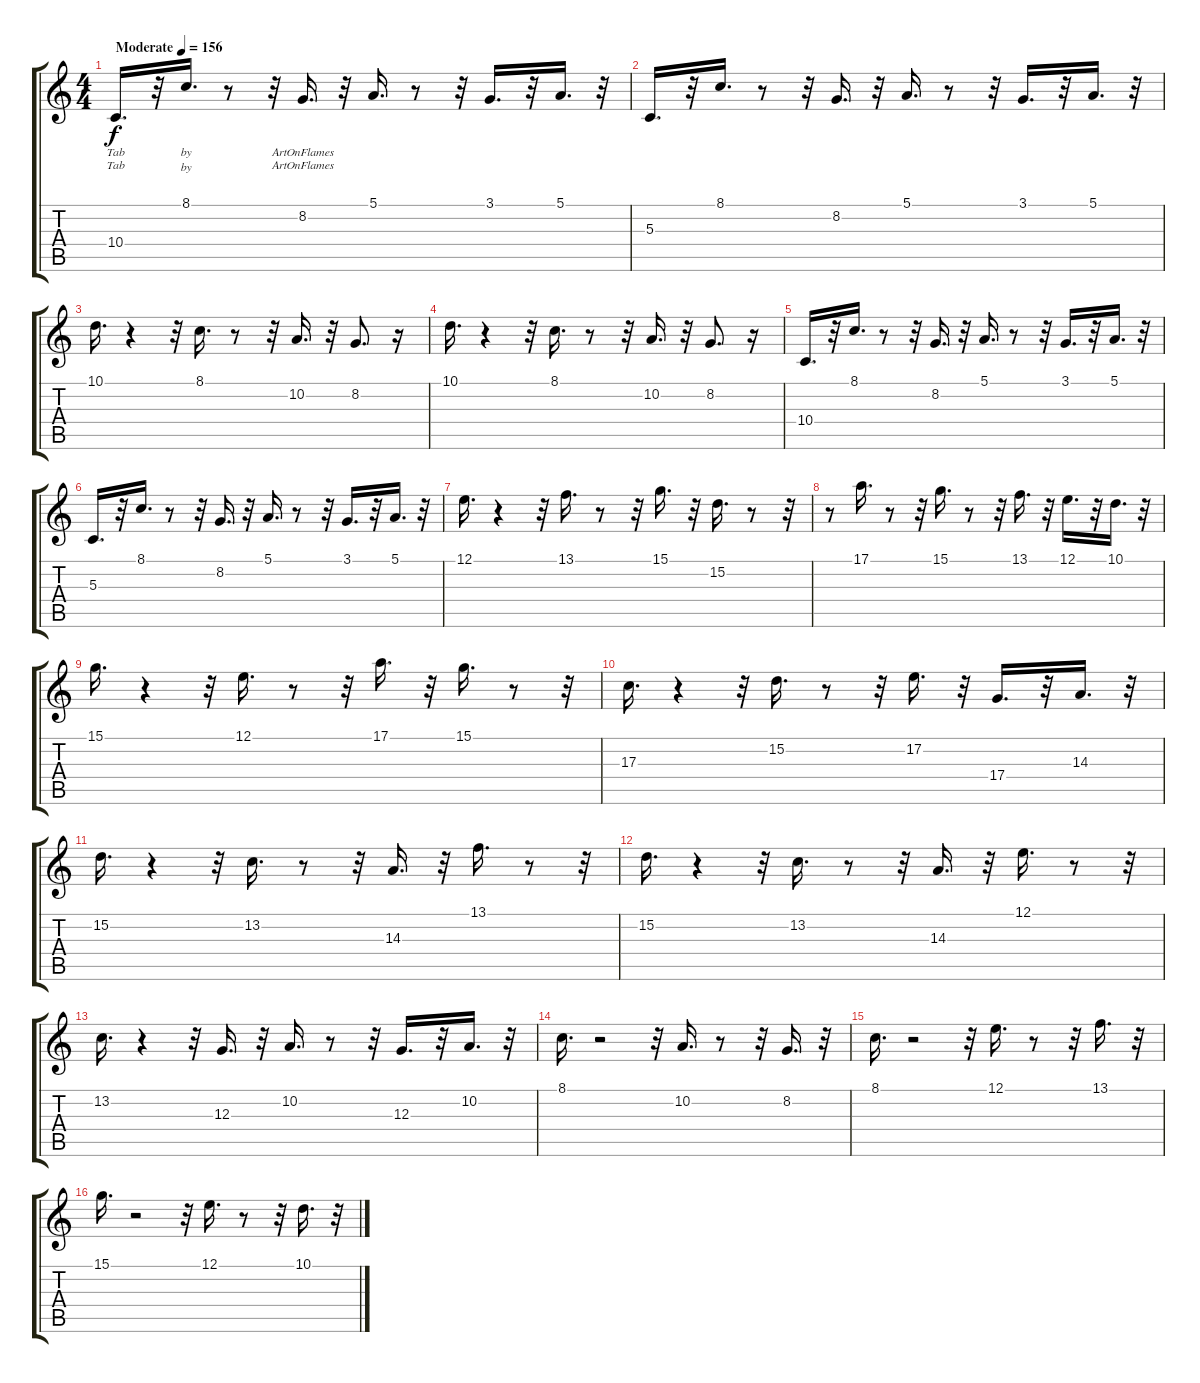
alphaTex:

\track "" {instrument marimba}
\staff {score tabs}
\tuning (E4 B3 G3 D3 A2 E2) {hide}
\ts (4 4)
\tempo (156 "Moderate")
\clef g2
\ks c
10.4.16{d lyrics (0 "Tab") lyrics (1 "Tab") lyrics (2 "") lyrics (3 "") lyrics (4 "") dy f instrument marimba} r.32 8.1.16{d lyrics (0 "by") lyrics (1 "by") lyrics (2 "") lyrics (3 "") lyrics (4 "")} r.8 r.32 8.2.16{d lyrics (0 "ArtOnFlames") lyrics (1 "ArtOnFlames") lyrics (2 "") lyrics (3 "") lyrics (4 "")} r.32 5.1.16{d} r.8 r.32 3.1.16{d} r.32 5.1.16{d} r.32 |
5.3.16{d} r.32 8.1.16{d} r.8 r.32 8.2.16{d} r.32 5.1.16{d} r.8 r.32 3.1.16{d} r.32 5.1.16{d} r.32 |
10.1.16{d} r.4 r.32 8.1.16{d} r.8 r.32 10.2.16{d} r.32 8.2.8{d} r.16 |
10.1.16{d} r.4 r.32 8.1.16{d} r.8 r.32 10.2.16{d} r.32 8.2.8{d} r.16 |
10.4.16{d} r.32 8.1.16{d} r.8 r.32 8.2.16{d} r.32 5.1.16{d} r.8 r.32 3.1.16{d} r.32 5.1.16{d} r.32 |
5.3.16{d} r.32 8.1.16{d} r.8 r.32 8.2.16{d} r.32 5.1.16{d} r.8 r.32 3.1.16{d} r.32 5.1.16{d} r.32 |
12.1.16{d} r.4 r.32 13.1.16{d} r.8 r.32 15.1.16{d} r.32 15.2.16{d} r.8 r.32 |
r.8 17.1.16{d} r.8 r.32 15.1.16{d} r.8 r.32 13.1.16{d} r.32 12.1.16{d} r.32 10.1.16{d} r.32 |
15.1.16{d} r.4 r.32 12.1.16{d} r.8 r.32 17.1.16{d} r.32 15.1.16{d} r.8 r.32 |
17.3.16{d} r.4 r.32 15.2.16{d} r.8 r.32 17.2.16{d} r.32 17.4.16{d} r.32 14.3.16{d} r.32 |
15.2.16{d} r.4 r.32 13.2.16{d} r.8 r.32 14.3.16{d} r.32 13.1.16{d} r.8 r.32 |
15.2.16{d} r.4 r.32 13.2.16{d} r.8 r.32 14.3.16{d} r.32 12.1.16{d} r.8 r.32 |
13.2.16{d} r.4 r.32 12.3.16{d} r.32 10.2.16{d} r.8 r.32 12.3.16{d} r.32 10.2.16{d} r.32 |
8.1.16{d} r.2 r.32 10.2.16{d} r.8 r.32 8.2.16{d} r.32 |
8.1.16{d} r.2 r.32 12.1.16{d} r.8 r.32 13.1.16{d} r.32 |
15.1.16{d} r.2 r.32 12.1.16{d} r.8 r.32 10.1.16{d} r.32
